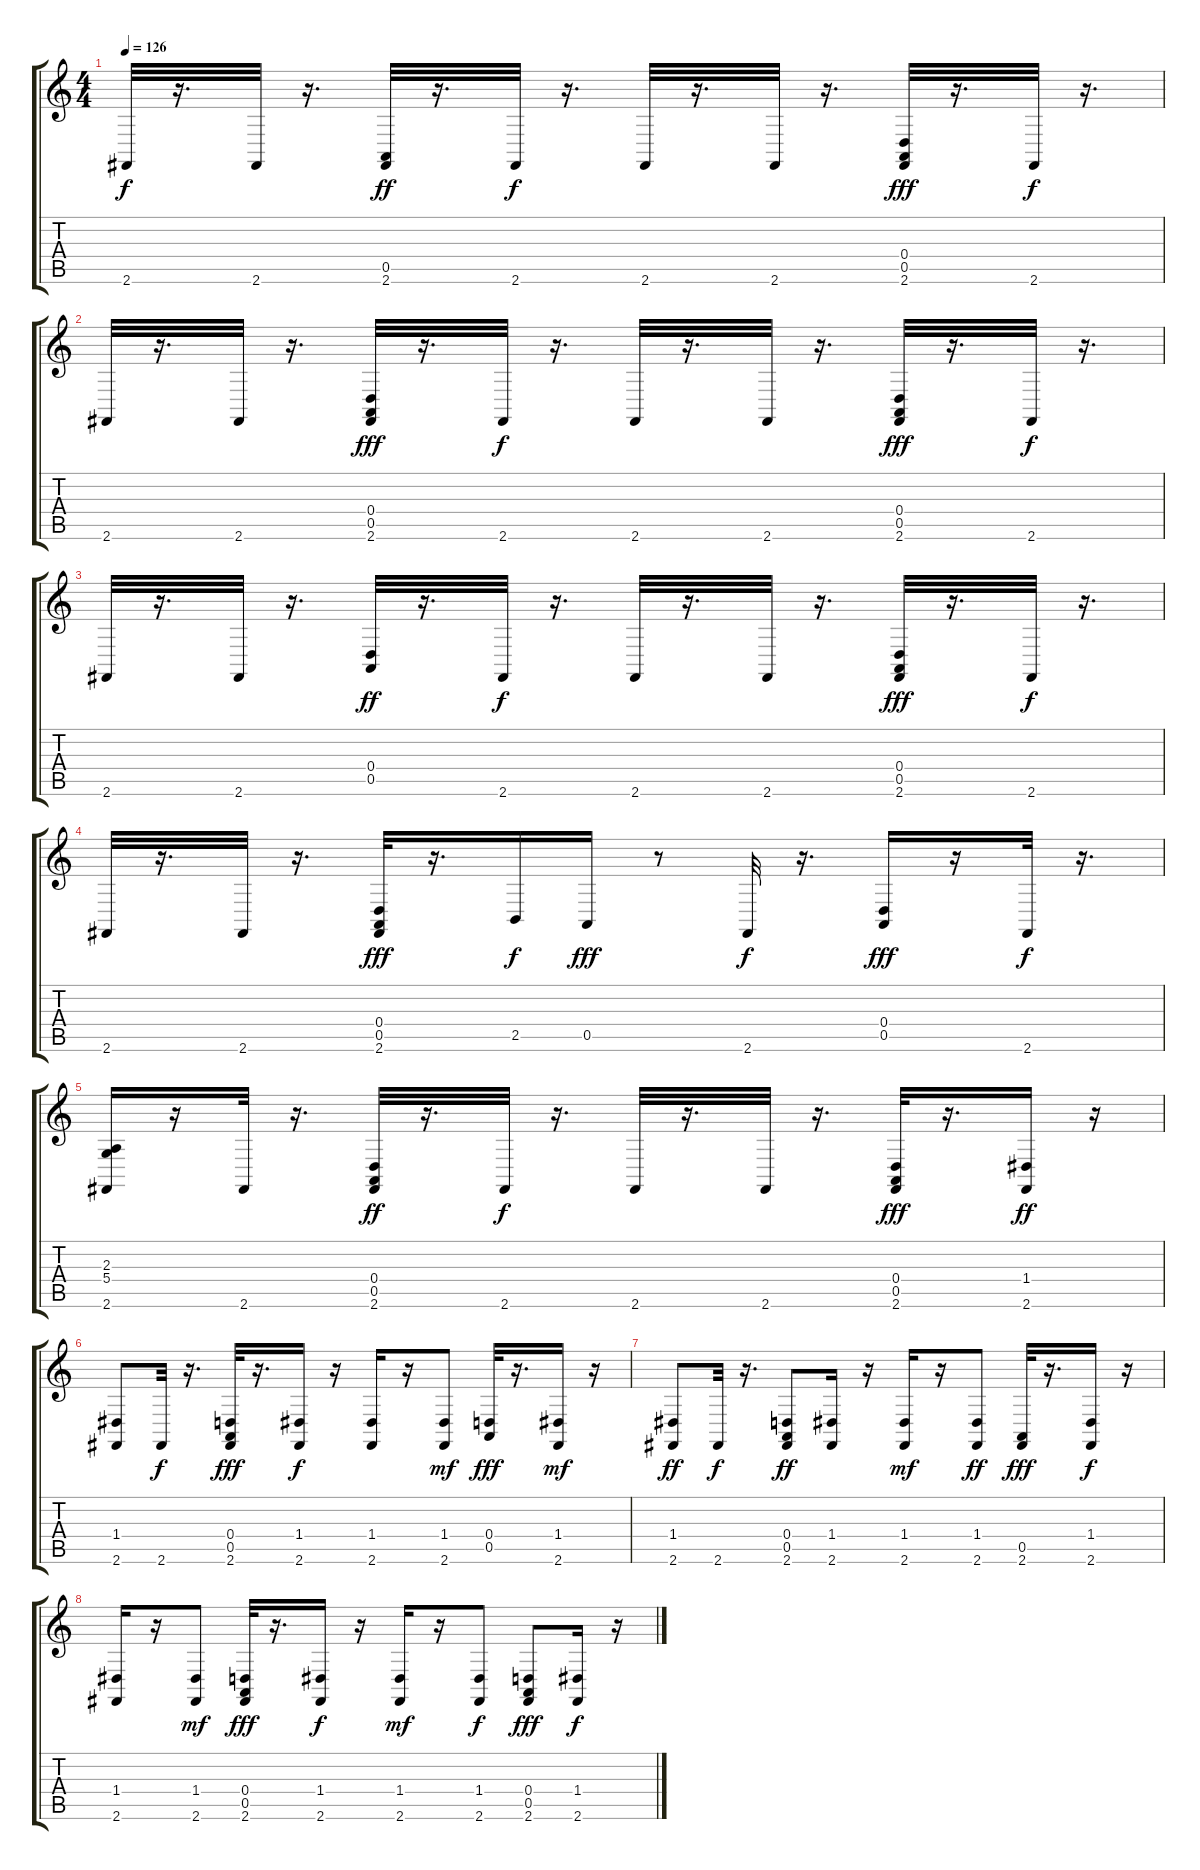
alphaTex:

\track "" {instrument acousticgrandpiano}
\staff {score tabs}
\tuning (E4 B3 G3 D3 A2 E2) {hide}
\ts (4 4)
\tempo 126
\clef g2
\ks c
2.6.32{dy f} r.16{d} 2.6.32 r.16{d} (0.5 2.6).32{dy ff} r.16{d} 2.6.32{dy f} r.16{d} 2.6.32 r.16{d} 2.6.32 r.16{d} (0.4 0.5 2.6).32{dy fff} r.16{d} 2.6.32{dy f} r.16{d} |
2.6.32 r.16{d} 2.6.32 r.16{d} (0.4 0.5 2.6).32{dy fff} r.16{d} 2.6.32{dy f} r.16{d} 2.6.32 r.16{d} 2.6.32 r.16{d} (0.4 0.5 2.6).32{dy fff} r.16{d} 2.6.32{dy f} r.16{d} |
2.6.32 r.16{d} 2.6.32 r.16{d} (0.4 0.5).32{dy ff} r.16{d} 2.6.32{dy f} r.16{d} 2.6.32 r.16{d} 2.6.32 r.16{d} (0.4 0.5 2.6).32{dy fff} r.16{d} 2.6.32{dy f} r.16{d} |
2.6.32 r.16{d} 2.6.32 r.16{d} (0.4 0.5 2.6).32{dy fff} r.16{d} 2.5.16{dy f} 0.5.16{dy fff} r.8 2.6.32{dy f} r.16{d} (0.4 0.5).16{dy fff} r.16 2.6.32{dy f} r.16{d} |
(2.3 5.4 2.6).16 r.16 2.6.32 r.16{d} (0.4 0.5 2.6).32{dy ff} r.16{d} 2.6.32{dy f} r.16{d} 2.6.32 r.16{d} 2.6.32 r.16{d} (0.4 0.5 2.6).32{dy fff} r.16{d} (1.4 2.6).16{dy ff} r.16 |
(1.4 2.6).8 2.6.32{dy f} r.16{d} (0.4 0.5 2.6).32{dy fff} r.16{d} (1.4 2.6).16{dy f} r.16 (1.4 2.6).16 r.16 (1.4 2.6).8{dy mf} (0.4 0.5).32{dy fff} r.16{d} (1.4 2.6).16{dy mf} r.16 |
(1.4 2.6).8{dy ff} 2.6.32{dy f} r.16{d} (0.4 0.5 2.6).8{dy ff} (1.4 2.6).16 r.16 (1.4 2.6).16{dy mf} r.16 (1.4 2.6).8{dy ff} (0.5 2.6).32{dy fff} r.16{d} (1.4 2.6).16{dy f} r.16 |
(1.4 2.6).16 r.16 (1.4 2.6).8{dy mf} (0.4 0.5 2.6).32{dy fff} r.16{d} (1.4 2.6).16{dy f} r.16 (1.4 2.6).16{dy mf} r.16 (1.4 2.6).8{dy f} (0.4 0.5 2.6).8{dy fff} (1.4 2.6).16{dy f} r.16
